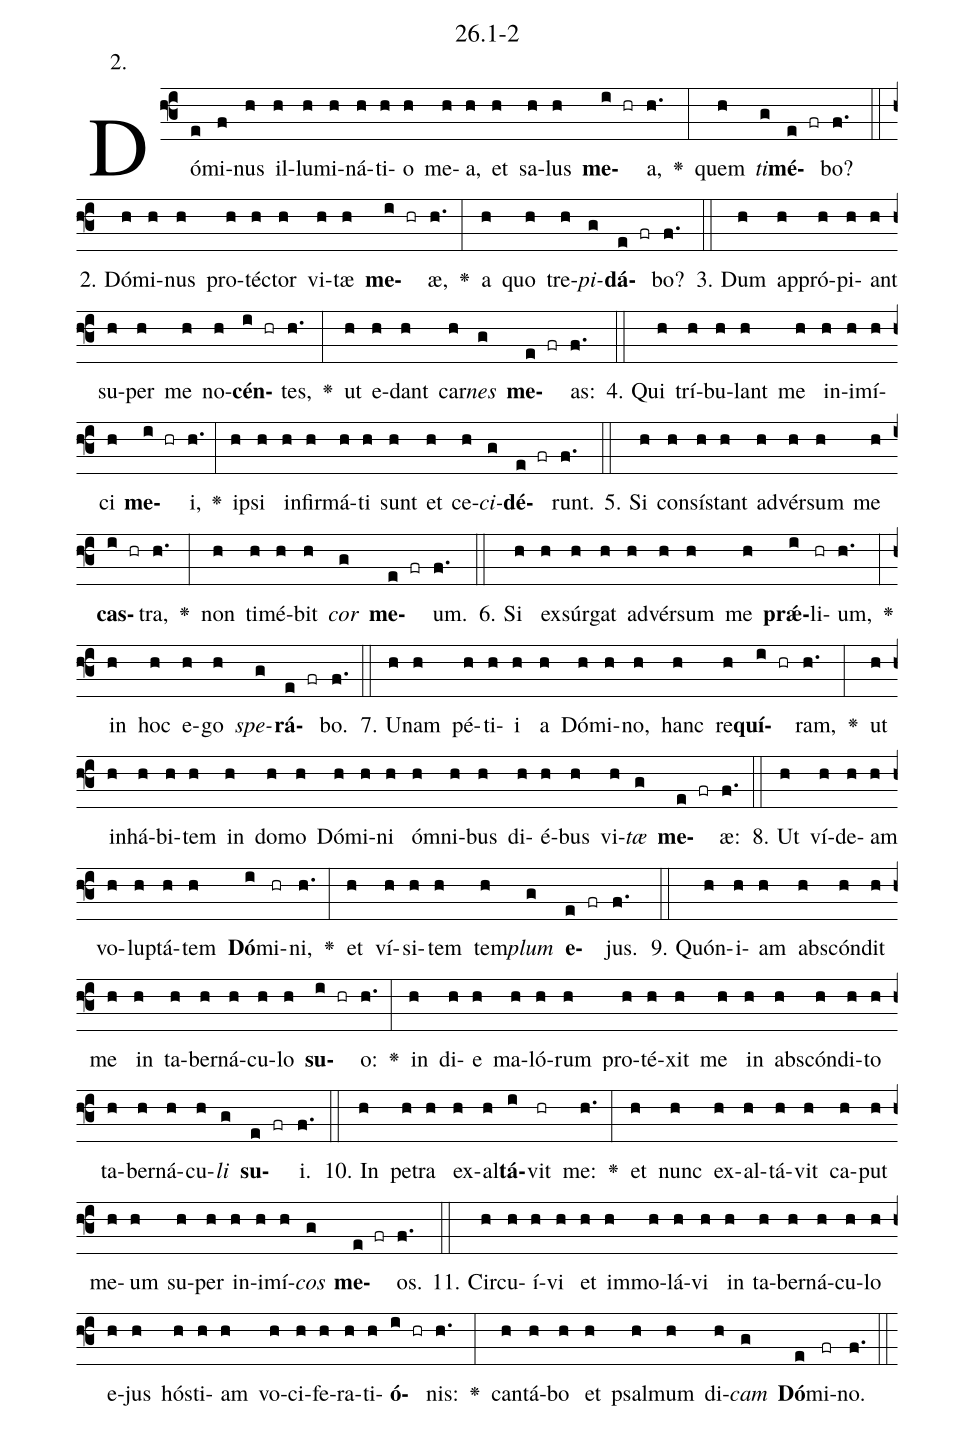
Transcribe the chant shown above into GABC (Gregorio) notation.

name: 26.1-2;
annotation: 2.;
%%
(f3)Dó(e)mi(f)nus(h) il(h)lu(h)mi(h)ná(h)ti(h)o(h) me(h)a,(h) et(h) sa(h)lus(h) <b>me</b>(i hr)a,(h.) <v>\greheightstar</v>(:) quem(h) <i>ti</i>(g)<b>mé</b>(e fr)bo?(f.) (::)
2. Dó(h)mi(h)nus(h) pro(h)téc(h)tor(h) vi(h)tæ(h) <b>me</b>(i hr)æ,(h.) <v>\greheightstar</v>(:) a(h) quo(h) tre(h)<i>pi</i>(g)<b>dá</b>(e fr)bo?(f.) (::)
3. Dum(h) ap(h)pró(h)pi(h)ant(h) su(h)per(h) me(h) no(h)<b>cén</b>(i hr)tes,(h.) <v>\greheightstar</v>(:) ut(h) e(h)dant(h) car(h)<i>nes</i>(g) <b>me</b>(e fr)as:(f.) (::)
4. Qui(h) trí(h)bu(h)lant(h) me(h) in(h)i(h)mí(h)ci(h) <b>me</b>(i hr)i,(h.) <v>\greheightstar</v>(:) ip(h)si(h) in(h)fir(h)má(h)ti(h) sunt(h) et(h) ce(h)<i>ci</i>(g)<b>dé</b>(e fr)runt.(f.) (::)
5. Si(h) con(h)sís(h)tant(h) ad(h)vér(h)sum(h) me(h) <b>cas</b>(i hr)tra,(h.) <v>\greheightstar</v>(:) non(h) ti(h)mé(h)bit(h) <i>cor</i>(g) <b>me</b>(e fr)um.(f.) (::)
6. Si(h) ex(h)súr(h)gat(h) ad(h)vér(h)sum(h) me(h) <b>prǽ</b>(i)li(hr)um,(h.) <v>\greheightstar</v>(:) in(h) hoc(h) e(h)go(h) <i>spe</i>(g)<b>rá</b>(e fr)bo.(f.) (::)
7. U(h)nam(h) pé(h)ti(h)i(h) a(h) Dó(h)mi(h)no,(h) hanc(h) re(h)<b>quí</b>(i hr)ram,(h.) <v>\greheightstar</v>(:) ut(h) in(h)há(h)bi(h)tem(h) in(h) do(h)mo(h) Dó(h)mi(h)ni(h) óm(h)ni(h)bus(h) di(h)é(h)bus(h) vi(h)<i>tæ</i>(g) <b>me</b>(e fr)æ:(f.) (::)
8. Ut(h) ví(h)de(h)am(h) vo(h)lup(h)tá(h)tem(h) <b>Dó</b>(i)mi(hr)ni,(h.) <v>\greheightstar</v>(:) et(h) ví(h)si(h)tem(h) tem(h)<i>plum</i>(g) <b>e</b>(e fr)jus.(f.) (::)
9. Quón(h)i(h)am(h) abs(h)cón(h)dit(h) me(h) in(h) ta(h)ber(h)ná(h)cu(h)lo(h) <b>su</b>(i hr)o:(h.) <v>\greheightstar</v>(:) in(h) di(h)e(h) ma(h)ló(h)rum(h) pro(h)té(h)xit(h) me(h) in(h) abs(h)cón(h)di(h)to(h) ta(h)ber(h)ná(h)cu(h)<i>li</i>(g) <b>su</b>(e fr)i.(f.) (::)
10. In(h) pe(h)tra(h) ex(h)al(h)<b>tá</b>(i)vit(hr) me:(h.) <v>\greheightstar</v>(:) et(h) nunc(h) ex(h)al(h)tá(h)vit(h) ca(h)put(h) me(h)um(h) su(h)per(h) in(h)i(h)mí(h)<i>cos</i>(g) <b>me</b>(e fr)os.(f.) (::)
11. Cir(h)cu(h)í(h)vi(h) et(h) im(h)mo(h)lá(h)vi(h) in(h) ta(h)ber(h)ná(h)cu(h)lo(h) e(h)jus(h) hós(h)ti(h)am(h) vo(h)ci(h)fe(h)ra(h)ti(h)<b>ó</b>(i hr)nis:(h.) <v>\greheightstar</v>(:) can(h)tá(h)bo(h) et(h) psal(h)mum(h) di(h)<i>cam</i>(g) <b>Dó</b>(e)mi(fr)no.(f.) (::)
